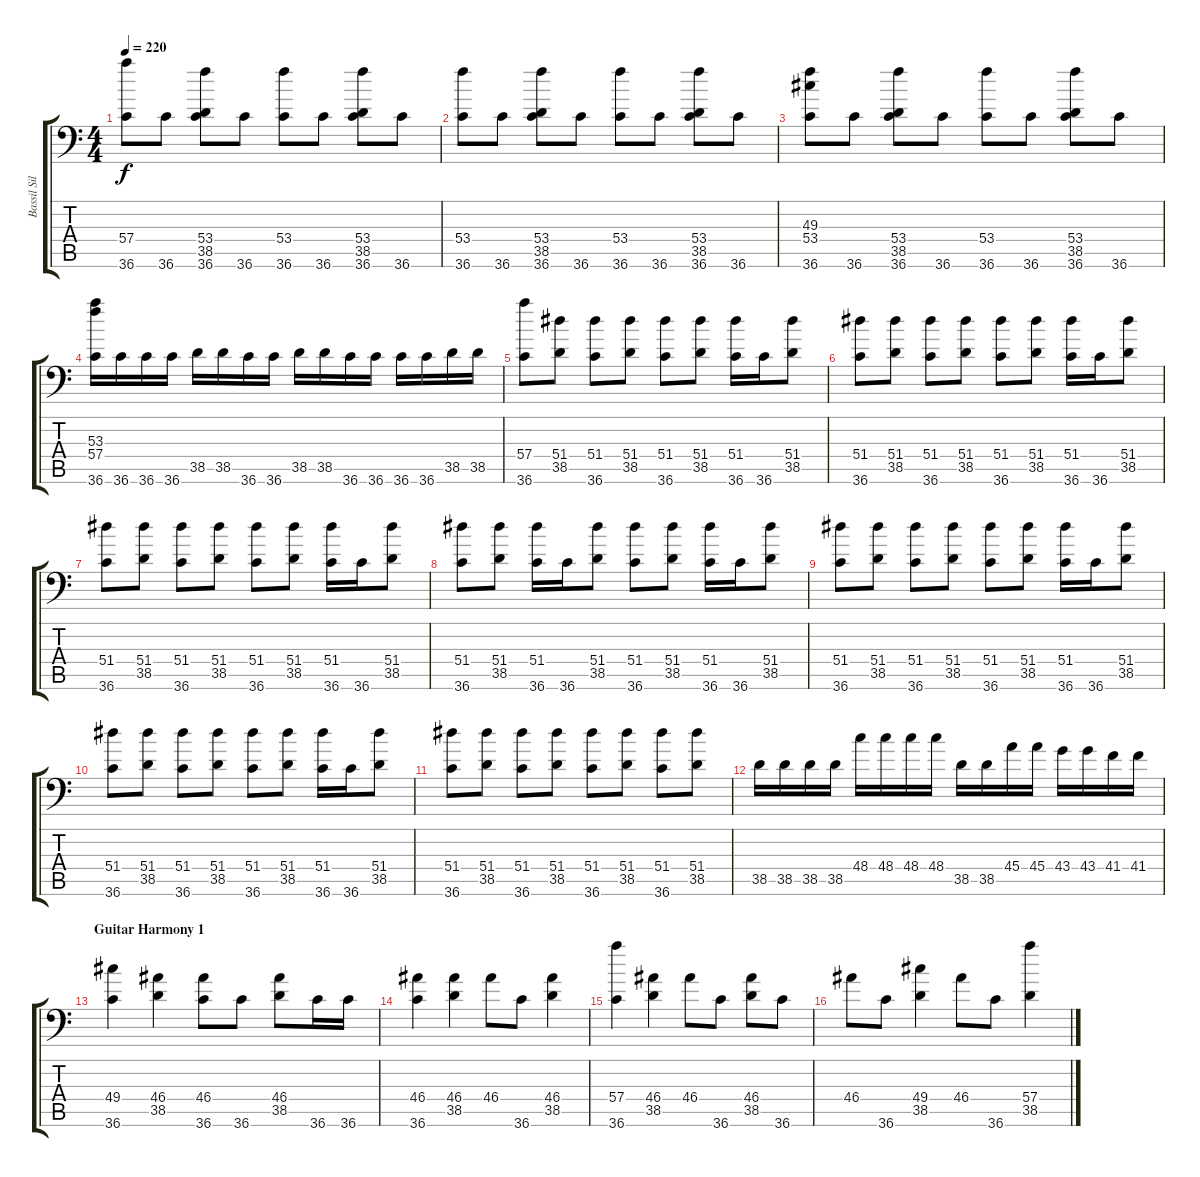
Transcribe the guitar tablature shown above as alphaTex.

\track ("Bassil Silver-Hajo" "Bassil Sil") {instrument acousticgrandpiano}
\staff {score tabs}
\tuning (C-1 C-1 C-1 C-1 C-1 C-1) {hide}
\ts (4 4)
\tempo 220
\clef f4
\ks c
(57.4 36.6).8{dy f} 36.6.8 (53.4 38.5 36.6).8 36.6.8 (53.4 36.6).8 36.6.8 (53.4 38.5 36.6).8 36.6.8 |
(53.4 36.6).8 36.6.8 (53.4 38.5 36.6).8 36.6.8 (53.4 36.6).8 36.6.8 (53.4 38.5 36.6).8 36.6.8 |
(49.3 53.4 36.6).8 36.6.8 (53.4 38.5 36.6).8 36.6.8 (53.4 36.6).8 36.6.8 (53.4 38.5 36.6).8 36.6.8 |
(53.3 57.4 36.6).16 36.6.16 36.6.16 36.6.16 38.5.16 38.5.16 36.6.16 36.6.16 38.5.16 38.5.16 36.6.16 36.6.16 36.6.16 36.6.16 38.5.16 38.5.16 |
(57.4 36.6).8 (51.4 38.5).8 (51.4 36.6).8 (51.4 38.5).8 (51.4 36.6).8 (51.4 38.5).8 (51.4 36.6).16 36.6.16 (51.4 38.5).8 |
(51.4 36.6).8 (51.4 38.5).8 (51.4 36.6).8 (51.4 38.5).8 (51.4 36.6).8 (51.4 38.5).8 (51.4 36.6).16 36.6.16 (51.4 38.5).8 |
(51.4 36.6).8 (51.4 38.5).8 (51.4 36.6).8 (51.4 38.5).8 (51.4 36.6).8 (51.4 38.5).8 (51.4 36.6).16 36.6.16 (51.4 38.5).8 |
(51.4 36.6).8 (51.4 38.5).8 (51.4 36.6).16 36.6.16 (51.4 38.5).8 (51.4 36.6).8 (51.4 38.5).8 (51.4 36.6).16 36.6.16 (51.4 38.5).8 |
(51.4 36.6).8 (51.4 38.5).8 (51.4 36.6).8 (51.4 38.5).8 (51.4 36.6).8 (51.4 38.5).8 (51.4 36.6).16 36.6.16 (51.4 38.5).8 |
(51.4 36.6).8 (51.4 38.5).8 (51.4 36.6).8 (51.4 38.5).8 (51.4 36.6).8 (51.4 38.5).8 (51.4 36.6).16 36.6.16 (51.4 38.5).8 |
(51.4 36.6).8 (51.4 38.5).8 (51.4 36.6).8 (51.4 38.5).8 (51.4 36.6).8 (51.4 38.5).8 (51.4 36.6).8 (51.4 38.5).8 |
38.5.16 38.5.16 38.5.16 38.5.16 48.4.16 48.4.16 48.4.16 48.4.16 38.5.16 38.5.16 45.4.16 45.4.16 43.4.16 43.4.16 41.4.16 41.4.16 |
\section ("" "Guitar Harmony 1")
(49.4 36.6).4 (46.4 38.5).4 (46.4 36.6).8 36.6.8 (46.4 38.5).8 36.6.16 36.6.16 |
(46.4 36.6).4 (46.4 38.5).4 46.4.8 36.6.8 (46.4 38.5).4 |
(57.4 36.6).4 (46.4 38.5).4 46.4.8 36.6.8 (46.4 38.5).8 36.6.8 |
46.4.8 36.6.8 (49.4 38.5).4 46.4.8 36.6.8 (57.4 38.5).4
